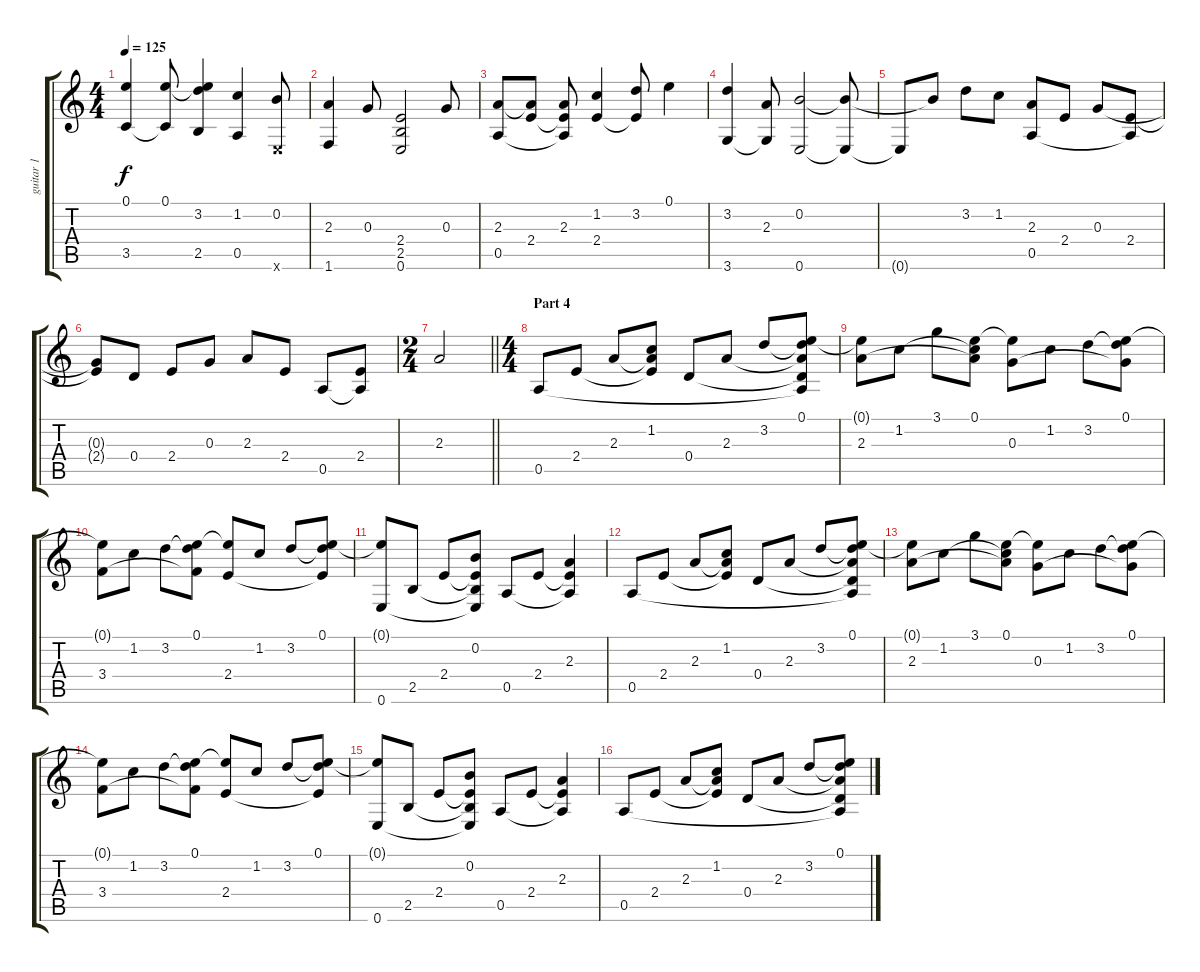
\track ("guitar 1" "guitar 1") {instrument acousticguitarsteel}
\staff {score tabs}
\tuning (E4 B3 G3 D3 A2 E2) {hide}
\ts (4 4)
\tempo 125
\clef g2
\ks c
(0.1 3.5).4{dy f} (0.1 3.5{t}).8 (0.1{t} 3.2 2.5).4 (1.2 0.5).4 (0.2 0.6{x}).8 |
(2.3 1.6).4 0.3.8 (2.4 2.5 0.6).2 0.3.8 |
(2.3 0.5).8 (2.3{t} 2.4).8 (2.3 2.4{t} 0.5{t}).8 (1.2 2.4).4 (3.2 2.4{t}).8 0.1.4 |
(3.2 3.6).4 (2.3 3.6{t}).8 (0.2 0.6).2 (0.2{t} 0.6{t}).8 |
0.6{t}.8 0.2{t}.8 3.2.8 1.2.8 (2.3 0.5).8 2.4.8 0.3.8 (2.4 0.5{t}).8 |
(0.3{t} 2.4{t}).8 0.4.8 2.4.8 0.3.8 2.3.8 2.4.8 0.5.8 (2.4 0.5{t}).8 |
\ts (2 4)
\barLineRight lightlight
2.3.2 |
\ts (4 4)
\section ("" "Part 4")
0.5.8 2.4.8 2.3.8 (1.2 2.3{t} 2.4{t}).8 0.4.8 2.3.8 3.2.8 (0.1 3.2{t} 2.3{t} 0.4{t} 0.5{t}).8 |
(0.1{t} 2.3).8 1.2.8 3.1.8 (0.1 1.2{t} 2.3{t}).8 (0.1{t} 0.3).8 1.2.8 3.2.8 (0.1 3.2{t} 0.3{t}).8 |
(0.1{t} 3.4).8 1.2.8 3.2.8 (0.1 3.2{t} 3.4{t}).8 (0.1{t} 2.4).8 1.2.8 3.2.8 (0.1 3.2{t} 2.4{t}).8 |
(0.1{t} 0.6).8 2.5.8 2.4.8 (0.2 2.4{t} 2.5{t} 0.6{t}).8 0.5.8 2.4.8 (2.3 2.4{t} 0.5{t}).4 |
0.5.8{volume 6} 2.4.8 2.3.8 (1.2 2.3{t} 2.4{t}).8 0.4.8 2.3.8 3.2.8 (0.1 3.2{t} 2.3{t} 0.4{t} 0.5{t}).8 |
(0.1{t} 2.3).8 1.2.8 3.1.8 (0.1 1.2{t} 2.3{t}).8 (0.1{t} 0.3).8 1.2.8 3.2.8 (0.1 3.2{t} 0.3{t}).8 |
(0.1{t} 3.4).8 1.2.8 3.2.8 (0.1 3.2{t} 3.4{t}).8 (0.1{t} 2.4).8 1.2.8 3.2.8 (0.1 3.2{t} 2.4{t}).8 |
(0.1{t} 0.6).8 2.5.8 2.4.8 (0.2 2.4{t} 2.5{t} 0.6{t}).8 0.5.8 2.4.8 (2.3 2.4{t} 0.5{t}).4 |
0.5.8{volume 3} 2.4.8 2.3.8 (1.2 2.3{t} 2.4{t}).8 0.4.8 2.3.8 3.2.8 (0.1 3.2{t} 2.3{t} 0.4{t} 0.5{t}).8
